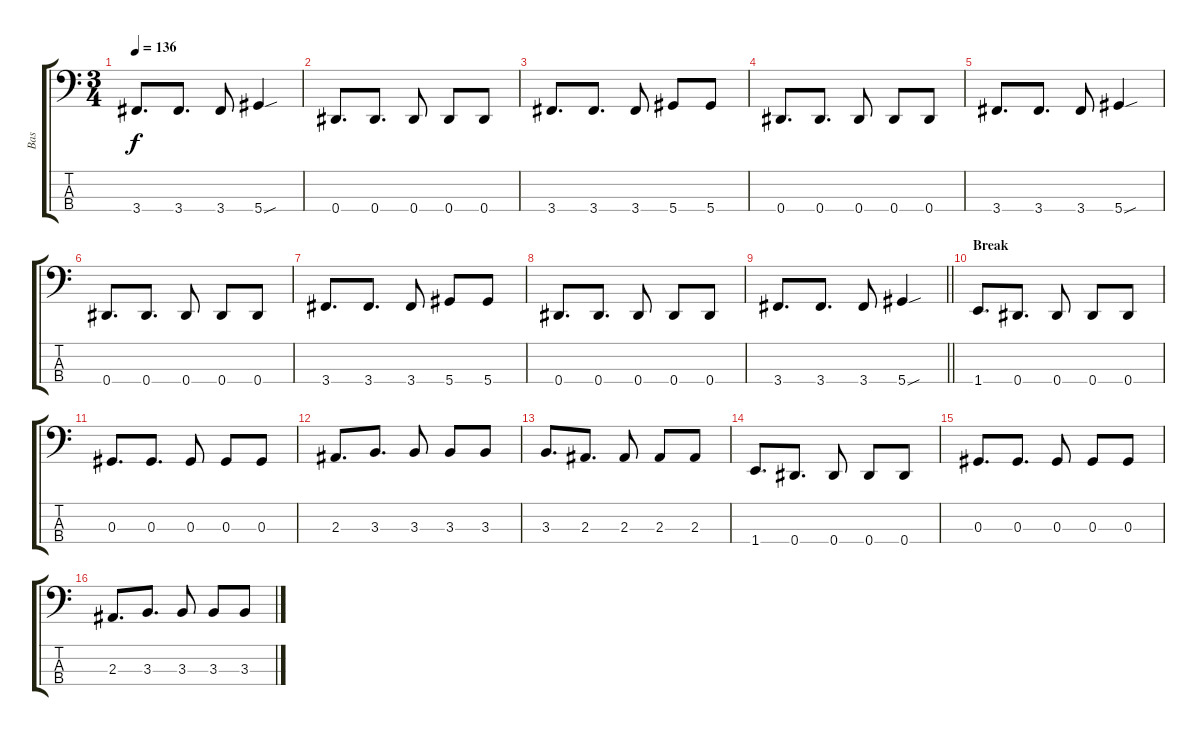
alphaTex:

\track ("Bas" "Bas") {instrument electricbasspick}
\staff {score tabs}
\tuning (Gb2 Db2 Ab1 Eb1) {hide}
\ts (3 4)
\tempo 136
\clef f4
\ks c
3.4.8{d dy f} 3.4.8{d} 3.4.8 5.4{sou}.4 |
0.4.8{d} 0.4.8{d} 0.4.8 0.4.8 0.4.8 |
3.4.8{d} 3.4.8{d} 3.4.8 5.4.8 5.4.8 |
0.4.8{d} 0.4.8{d} 0.4.8 0.4.8 0.4.8 |
3.4.8{d} 3.4.8{d} 3.4.8 5.4{sou}.4 |
0.4.8{d} 0.4.8{d} 0.4.8 0.4.8 0.4.8 |
3.4.8{d} 3.4.8{d} 3.4.8 5.4.8 5.4.8 |
0.4.8{d} 0.4.8{d} 0.4.8 0.4.8 0.4.8 |
\barLineRight lightlight
3.4.8{d} 3.4.8{d} 3.4.8 5.4{sou}.4 |
\section ("" "Break")
1.4.8{d} 0.4.8{d} 0.4.8 0.4.8 0.4.8 |
0.3.8{d} 0.3.8{d} 0.3.8 0.3.8 0.3.8 |
2.3.8{d} 3.3.8{d} 3.3.8 3.3.8 3.3.8 |
3.3.8{d} 2.3.8{d} 2.3.8 2.3.8 2.3.8 |
1.4.8{d} 0.4.8{d} 0.4.8 0.4.8 0.4.8 |
0.3.8{d} 0.3.8{d} 0.3.8 0.3.8 0.3.8 |
2.3.8{d} 3.3.8{d} 3.3.8 3.3.8 3.3.8
